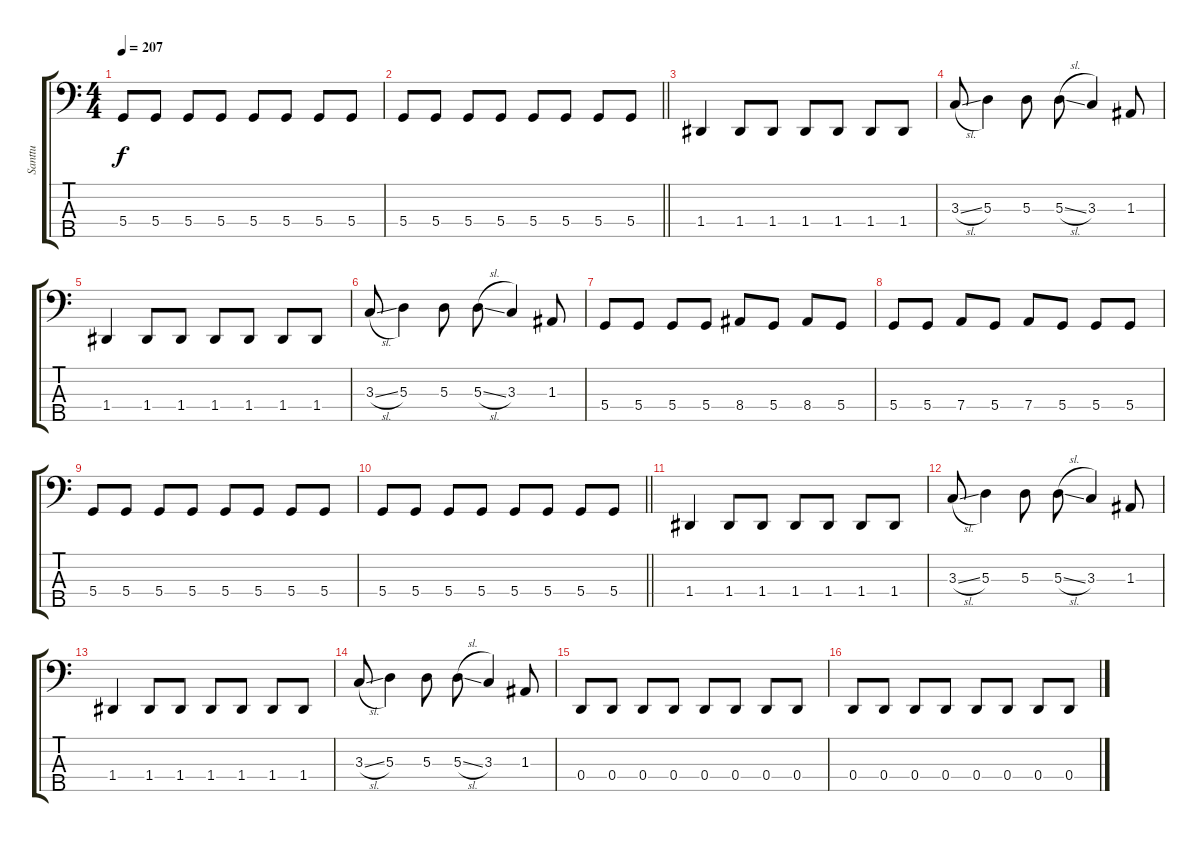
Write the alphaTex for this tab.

\track ("Santtu" "Santtu") {instrument electricbasspick}
\staff {score tabs}
\tuning (G2 D2 A1 D1 A0) {hide}
\ts (4 4)
\tempo 207
\clef f4
\ks c
5.4.8{dy f} 5.4.8 5.4.8 5.4.8 5.4.8 5.4.8 5.4.8 5.4.8 |
\barLineRight lightlight
5.4.8 5.4.8 5.4.8 5.4.8 5.4.8 5.4.8 5.4.8 5.4.8 |
\section ("" "")
1.4.4 1.4.8 1.4.8 1.4.8 1.4.8 1.4.8 1.4.8 |
3.3{sl}.8 5.3.4 5.3.8 5.3{sl}.8 3.3.4 1.3.8 |
1.4.4 1.4.8 1.4.8 1.4.8 1.4.8 1.4.8 1.4.8 |
3.3{sl}.8 5.3.4 5.3.8 5.3{sl}.8 3.3.4 1.3.8 |
5.4.8 5.4.8 5.4.8 5.4.8 8.4.8 5.4.8 8.4.8 5.4.8 |
5.4.8 5.4.8 7.4.8 5.4.8 7.4.8 5.4.8 5.4.8 5.4.8 |
5.4.8 5.4.8 5.4.8 5.4.8 5.4.8 5.4.8 5.4.8 5.4.8 |
\barLineRight lightlight
5.4.8 5.4.8 5.4.8 5.4.8 5.4.8 5.4.8 5.4.8 5.4.8 |
\section ("" "")
1.4.4 1.4.8 1.4.8 1.4.8 1.4.8 1.4.8 1.4.8 |
3.3{sl}.8 5.3.4 5.3.8 5.3{sl}.8 3.3.4 1.3.8 |
1.4.4 1.4.8 1.4.8 1.4.8 1.4.8 1.4.8 1.4.8 |
3.3{sl}.8 5.3.4 5.3.8 5.3{sl}.8 3.3.4 1.3.8 |
0.4.8 0.4.8 0.4.8 0.4.8 0.4.8 0.4.8 0.4.8 0.4.8 |
0.4.8 0.4.8 0.4.8 0.4.8 0.4.8 0.4.8 0.4.8 0.4{sl}.8
